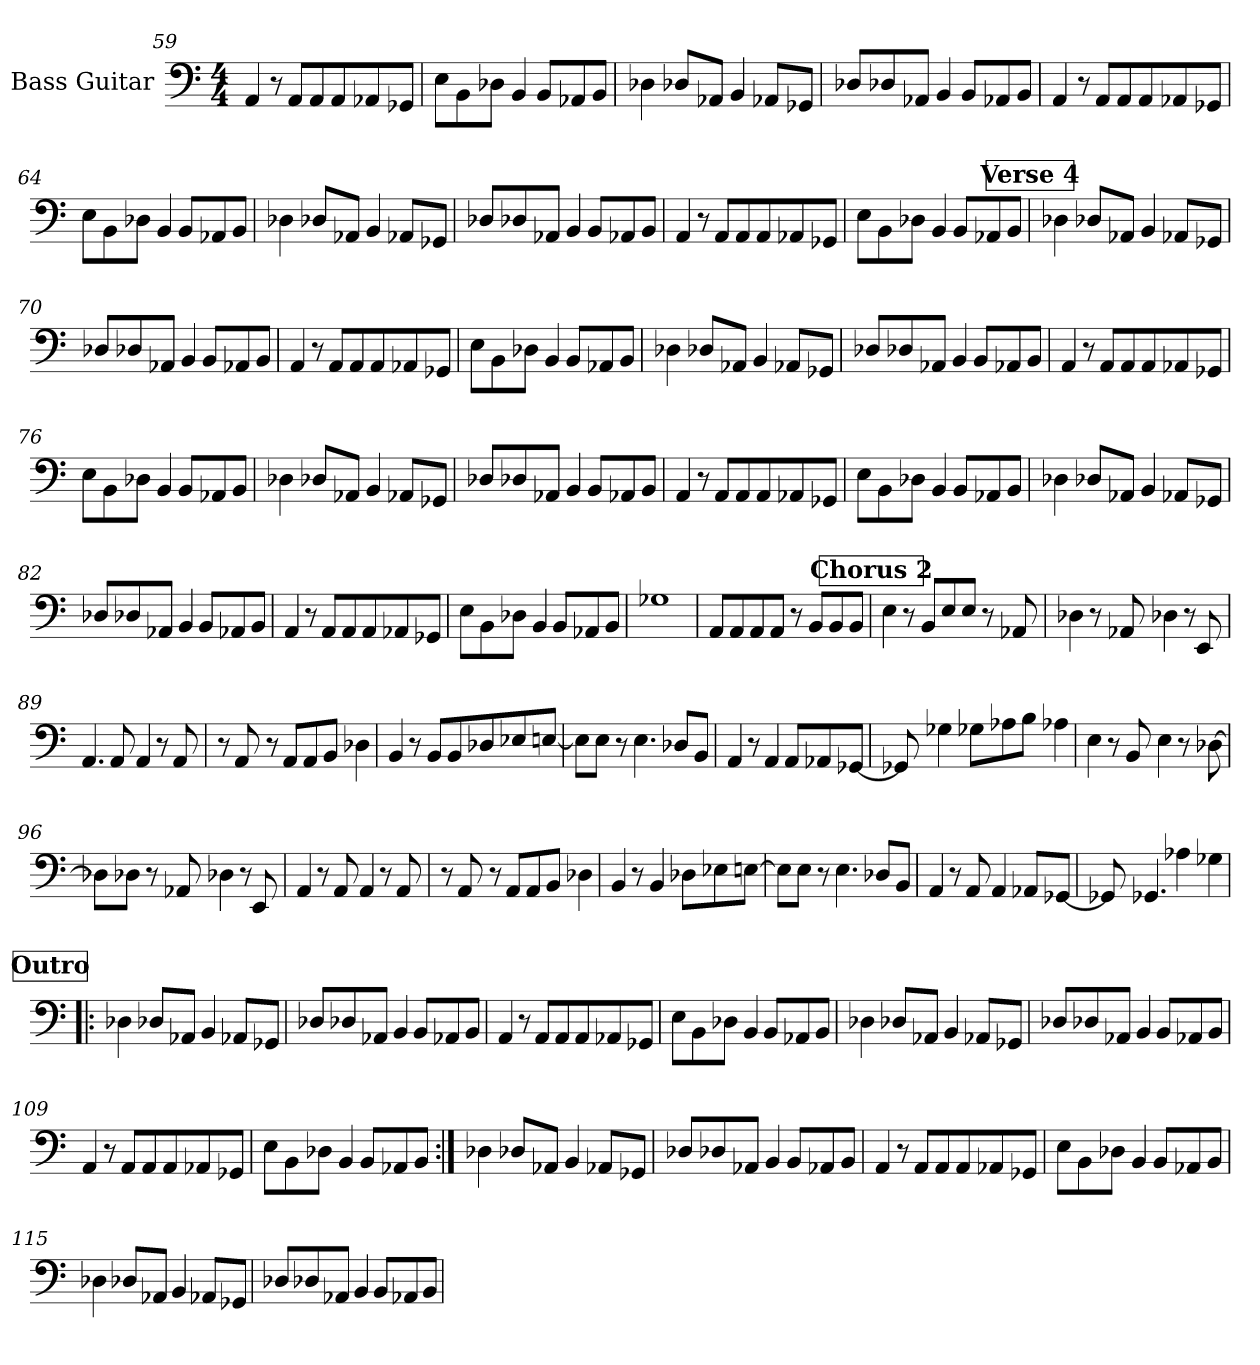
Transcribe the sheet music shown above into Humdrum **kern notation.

**kern
*part1
*staff1
*I"Bass Guitar
*clefF4
*ITrd7c12
*k[]
*M4/4
=59
!LO:N:vis=4
16AAA
!LO:N:vis=8
32r
!LO:N:vis=8
32AAA/L
!LO:N:vis=8
32AAA/
!LO:N:vis=8
32AAA/
!LO:N:vis=8
32AAA-X/
!LO:N:vis=8
32GGG-X/J
=60
!LO:N:vis=8
32EE\L
!LO:N:vis=8
32BBB\
!LO:N:vis=8
32DD-X\J
!LO:N:vis=4
16BBB
!LO:N:vis=8
32BBB/L
!LO:N:vis=8
32AAA-X/
!LO:N:vis=8
32BBB/J
=61
!LO:N:vis=4
16DD-X
!LO:N:vis=8
32DD-X/L
!LO:N:vis=8
32AAA-X/J
!LO:N:vis=4
16BBB
!LO:N:vis=8
32AAA-X/L
!LO:N:vis=8
32GGG-X/J
=62
!LO:N:vis=8
32DD-X/L
!LO:N:vis=8
32DD-X/
!LO:N:vis=8
32AAA-X/J
!LO:N:vis=4
16BBB
!LO:N:vis=8
32BBB/L
!LO:N:vis=8
32AAA-X/
!LO:N:vis=8
32BBB/J
=63
!LO:N:vis=4
16AAA
!LO:N:vis=8
32r
!LO:N:vis=8
32AAA/L
!LO:N:vis=8
32AAA/
!LO:N:vis=8
32AAA/
!LO:N:vis=8
32AAA-X/
!LO:N:vis=8
32GGG-X/J
=64
!LO:N:vis=8
32EE\L
!LO:N:vis=8
32BBB\
!LO:N:vis=8
32DD-X\J
!LO:N:vis=4
16BBB
!LO:N:vis=8
32BBB/L
!LO:N:vis=8
32AAA-X/
!LO:N:vis=8
32BBB/J
=65
!LO:N:vis=4
16DD-X
!LO:N:vis=8
32DD-X/L
!LO:N:vis=8
32AAA-X/J
!LO:N:vis=4
16BBB
!LO:N:vis=8
32AAA-X/L
!LO:N:vis=8
32GGG-X/J
=66
!LO:N:vis=8
32DD-X/L
!LO:N:vis=8
32DD-X/
!LO:N:vis=8
32AAA-X/J
!LO:N:vis=4
16BBB
!LO:N:vis=8
32BBB/L
!LO:N:vis=8
32AAA-X/
!LO:N:vis=8
32BBB/J
=67
!LO:N:vis=4
16AAA
!LO:N:vis=8
32r
!LO:N:vis=8
32AAA/L
!LO:N:vis=8
32AAA/
!LO:N:vis=8
32AAA/
!LO:N:vis=8
32AAA-X/
!LO:N:vis=8
32GGG-X/J
=68
!LO:N:vis=8
32EE\L
!LO:N:vis=8
32BBB\
!LO:N:vis=8
32DD-X\J
!LO:N:vis=4
16BBB
!LO:N:vis=8
32BBB/L
!LO:N:vis=8
32AAA-X/
!LO:N:vis=8
32BBB/J
!!LO:REH:place=s1:a:B:fs=12:t=Verse 4
=69
!LO:N:vis=4
16DD-X
!LO:N:vis=8
32DD-X/L
!LO:N:vis=8
32AAA-X/J
!LO:N:vis=4
16BBB
!LO:N:vis=8
32AAA-X/L
!LO:N:vis=8
32GGG-X/J
=70
!LO:N:vis=8
32DD-X/L
!LO:N:vis=8
32DD-X/
!LO:N:vis=8
32AAA-X/J
!LO:N:vis=4
16BBB
!LO:N:vis=8
32BBB/L
!LO:N:vis=8
32AAA-X/
!LO:N:vis=8
32BBB/J
=71
!LO:N:vis=4
16AAA
!LO:N:vis=8
32r
!LO:N:vis=8
32AAA/L
!LO:N:vis=8
32AAA/
!LO:N:vis=8
32AAA/
!LO:N:vis=8
32AAA-X/
!LO:N:vis=8
32GGG-X/J
=72
!LO:N:vis=8
32EE\L
!LO:N:vis=8
32BBB\
!LO:N:vis=8
32DD-X\J
!LO:N:vis=4
16BBB
!LO:N:vis=8
32BBB/L
!LO:N:vis=8
32AAA-X/
!LO:N:vis=8
32BBB/J
=73
!LO:N:vis=4
16DD-X
!LO:N:vis=8
32DD-X/L
!LO:N:vis=8
32AAA-X/J
!LO:N:vis=4
16BBB
!LO:N:vis=8
32AAA-X/L
!LO:N:vis=8
32GGG-X/J
=74
!LO:N:vis=8
32DD-X/L
!LO:N:vis=8
32DD-X/
!LO:N:vis=8
32AAA-X/J
!LO:N:vis=4
16BBB
!LO:N:vis=8
32BBB/L
!LO:N:vis=8
32AAA-X/
!LO:N:vis=8
32BBB/J
=75
!LO:N:vis=4
16AAA
!LO:N:vis=8
32r
!LO:N:vis=8
32AAA/L
!LO:N:vis=8
32AAA/
!LO:N:vis=8
32AAA/
!LO:N:vis=8
32AAA-X/
!LO:N:vis=8
32GGG-X/J
=76
!LO:N:vis=8
32EE\L
!LO:N:vis=8
32BBB\
!LO:N:vis=8
32DD-X\J
!LO:N:vis=4
16BBB
!LO:N:vis=8
32BBB/L
!LO:N:vis=8
32AAA-X/
!LO:N:vis=8
32BBB/J
=77
!LO:N:vis=4
16DD-X
!LO:N:vis=8
32DD-X/L
!LO:N:vis=8
32AAA-X/J
!LO:N:vis=4
16BBB
!LO:N:vis=8
32AAA-X/L
!LO:N:vis=8
32GGG-X/J
=78
!LO:N:vis=8
32DD-X/L
!LO:N:vis=8
32DD-X/
!LO:N:vis=8
32AAA-X/J
!LO:N:vis=4
16BBB
!LO:N:vis=8
32BBB/L
!LO:N:vis=8
32AAA-X/
!LO:N:vis=8
32BBB/J
=79
!LO:N:vis=4
16AAA
!LO:N:vis=8
32r
!LO:N:vis=8
32AAA/L
!LO:N:vis=8
32AAA/
!LO:N:vis=8
32AAA/
!LO:N:vis=8
32AAA-X/
!LO:N:vis=8
32GGG-X/J
=80
!LO:N:vis=8
32EE\L
!LO:N:vis=8
32BBB\
!LO:N:vis=8
32DD-X\J
!LO:N:vis=4
16BBB
!LO:N:vis=8
32BBB/L
!LO:N:vis=8
32AAA-X/
!LO:N:vis=8
32BBB/J
=81
!LO:N:vis=4
16DD-X
!LO:N:vis=8
32DD-X/L
!LO:N:vis=8
32AAA-X/J
!LO:N:vis=4
16BBB
!LO:N:vis=8
32AAA-X/L
!LO:N:vis=8
32GGG-X/J
=82
!LO:N:vis=8
32DD-X/L
!LO:N:vis=8
32DD-X/
!LO:N:vis=8
32AAA-X/J
!LO:N:vis=4
16BBB
!LO:N:vis=8
32BBB/L
!LO:N:vis=8
32AAA-X/
!LO:N:vis=8
32BBB/J
=83
!LO:N:vis=4
16AAA
!LO:N:vis=8
32r
!LO:N:vis=8
32AAA/L
!LO:N:vis=8
32AAA/
!LO:N:vis=8
32AAA/
!LO:N:vis=8
32AAA-X/
!LO:N:vis=8
32GGG-X/J
=84
!LO:N:vis=8
32EE\L
!LO:N:vis=8
32BBB\
!LO:N:vis=8
32DD-X\J
!LO:N:vis=4
16BBB
!LO:N:vis=8
32BBB/L
!LO:N:vis=8
32AAA-X/
!LO:N:vis=8
32BBB/J
=85
!LO:N:vis=1
4GG-X
=86
!LO:N:vis=8
32AAA/L
!LO:N:vis=8
32AAA/
!LO:N:vis=8
32AAA/
!LO:N:vis=8
32AAA/J
!LO:N:vis=8
32r
!LO:N:vis=8
32BBB/L
!LO:N:vis=8
32BBB/
!LO:N:vis=8
32BBB/J
!!LO:REH:place=s1:a:B:fs=12:t=Chorus 2
=87
!LO:N:vis=4
16EE
!LO:N:vis=8
32r
!LO:N:vis=8
32BBB/L
!LO:N:vis=8
32EE/
!LO:N:vis=8
32EE/J
!LO:N:vis=8
32r
!LO:N:vis=8
32AAA-X
=88
!LO:N:vis=4
16DD-X
!LO:N:vis=8
32r
!LO:N:vis=8
32AAA-X
!LO:N:vis=4
16DD-X
!LO:N:vis=8
32r
!LO:N:vis=8
32EEE
=89
!LO:N:vis=4.
16.AAA
!LO:N:vis=8
32AAA
!LO:N:vis=4
16AAA
!LO:N:vis=8
32r
!LO:N:vis=8
32AAA
=90
!LO:N:vis=8
32r
!LO:N:vis=8
32AAA
!LO:N:vis=8
32r
!LO:N:vis=8
32AAA/L
!LO:N:vis=8
32AAA/
!LO:N:vis=8
32BBB/J
!LO:N:vis=4
16DD-X
=91
!LO:N:vis=4
16BBB
!LO:N:vis=8
32r
!LO:N:vis=8
32BBB/L
!LO:N:vis=8
32BBB/
!LO:N:vis=8
32DD-X/
!LO:N:vis=8
32EE-X/
!LO:N:vis=8
[32EE/J
=92
!LO:N:vis=8
32EE\L]
!LO:N:vis=8
32EE\J
!LO:N:vis=8
32r
!LO:N:vis=4.
16.EE
!LO:N:vis=8
32DD-X/L
!LO:N:vis=8
32BBB/J
=93
!LO:N:vis=4
16AAA
!LO:N:vis=8
32r
!LO:N:vis=4
16AAA
!LO:N:vis=8
32AAA/L
!LO:N:vis=8
32AAA-X/
!LO:N:vis=8
[32GGG-X/J
=94
!LO:N:vis=8
32GGG-X]
!LO:N:vis=4
16GG-X
!LO:N:vis=8
32GG-X\L
!LO:N:vis=8
32AA-X\
!LO:N:vis=8
32BB\J
!LO:N:vis=4
16AA-X
=95
!LO:N:vis=4
16EE
!LO:N:vis=8
32r
!LO:N:vis=8
32BBB
!LO:N:vis=4
16EE
!LO:N:vis=8
32r
!LO:N:vis=8
[32DD-X
=96
!LO:N:vis=8
32DD-X\L]
!LO:N:vis=8
32DD-X\J
!LO:N:vis=8
32r
!LO:N:vis=8
32AAA-X
!LO:N:vis=4
16DD-X
!LO:N:vis=8
32r
!LO:N:vis=8
32EEE
=97
!LO:N:vis=4
16AAA
!LO:N:vis=8
32r
!LO:N:vis=8
32AAA
!LO:N:vis=4
16AAA
!LO:N:vis=8
32r
!LO:N:vis=8
32AAA
=98
!LO:N:vis=8
32r
!LO:N:vis=8
32AAA
!LO:N:vis=8
32r
!LO:N:vis=8
32AAA/L
!LO:N:vis=8
32AAA/
!LO:N:vis=8
32BBB/J
!LO:N:vis=4
16DD-X
=99
!LO:N:vis=4
16BBB
!LO:N:vis=8
32r
!LO:N:vis=4
16BBB
!LO:N:vis=8
32DD-X\L
!LO:N:vis=8
32EE-X\
!LO:N:vis=8
[32EE\J
=100
!LO:N:vis=8
32EE\L]
!LO:N:vis=8
32EE\J
!LO:N:vis=8
32r
!LO:N:vis=4.
16.EE
!LO:N:vis=8
32DD-X/L
!LO:N:vis=8
32BBB/J
=101
!LO:N:vis=4
16AAA
!LO:N:vis=8
32r
!LO:N:vis=8
32AAA
!LO:N:vis=4
16AAA
!LO:N:vis=8
32AAA-X/L
!LO:N:vis=8
[32GGG-X/J
=102
!LO:N:vis=8
32GGG-X]
!LO:N:vis=4.
16.GGG-X
!LO:N:vis=4
16AA-X
!LO:N:vis=4
16GG-X
!!LO:REH:place=s1:a:B:fs=12:t=Outro
=103!|:
!LO:N:vis=4
16DD-X
!LO:N:vis=8
32DD-X/L
!LO:N:vis=8
32AAA-X/J
!LO:N:vis=4
16BBB
!LO:N:vis=8
32AAA-X/L
!LO:N:vis=8
32GGG-X/J
=104
!LO:N:vis=8
32DD-X/L
!LO:N:vis=8
32DD-X/
!LO:N:vis=8
32AAA-X/J
!LO:N:vis=4
16BBB
!LO:N:vis=8
32BBB/L
!LO:N:vis=8
32AAA-X/
!LO:N:vis=8
32BBB/J
=105
!LO:N:vis=4
16AAA
!LO:N:vis=8
32r
!LO:N:vis=8
32AAA/L
!LO:N:vis=8
32AAA/
!LO:N:vis=8
32AAA/
!LO:N:vis=8
32AAA-X/
!LO:N:vis=8
32GGG-X/J
=106
!LO:N:vis=8
32EE\L
!LO:N:vis=8
32BBB\
!LO:N:vis=8
32DD-X\J
!LO:N:vis=4
16BBB
!LO:N:vis=8
32BBB/L
!LO:N:vis=8
32AAA-X/
!LO:N:vis=8
32BBB/J
=107
!LO:N:vis=4
16DD-X
!LO:N:vis=8
32DD-X/L
!LO:N:vis=8
32AAA-X/J
!LO:N:vis=4
16BBB
!LO:N:vis=8
32AAA-X/L
!LO:N:vis=8
32GGG-X/J
=108
!LO:N:vis=8
32DD-X/L
!LO:N:vis=8
32DD-X/
!LO:N:vis=8
32AAA-X/J
!LO:N:vis=4
16BBB
!LO:N:vis=8
32BBB/L
!LO:N:vis=8
32AAA-X/
!LO:N:vis=8
32BBB/J
=109
!LO:N:vis=4
16AAA
!LO:N:vis=8
32r
!LO:N:vis=8
32AAA/L
!LO:N:vis=8
32AAA/
!LO:N:vis=8
32AAA/
!LO:N:vis=8
32AAA-X/
!LO:N:vis=8
32GGG-X/J
=110
!LO:N:vis=8
32EE\L
!LO:N:vis=8
32BBB\
!LO:N:vis=8
32DD-X\J
!LO:N:vis=4
16BBB
!LO:N:vis=8
32BBB/L
!LO:N:vis=8
32AAA-X/
!LO:N:vis=8
32BBB/J
=111:|!
!LO:N:vis=4
16DD-X
!LO:N:vis=8
32DD-X/L
!LO:N:vis=8
32AAA-X/J
!LO:N:vis=4
16BBB
!LO:N:vis=8
32AAA-X/L
!LO:N:vis=8
32GGG-X/J
=112
!LO:N:vis=8
32DD-X/L
!LO:N:vis=8
32DD-X/
!LO:N:vis=8
32AAA-X/J
!LO:N:vis=4
16BBB
!LO:N:vis=8
32BBB/L
!LO:N:vis=8
32AAA-X/
!LO:N:vis=8
32BBB/J
=113
!LO:N:vis=4
16AAA
!LO:N:vis=8
32r
!LO:N:vis=8
32AAA/L
!LO:N:vis=8
32AAA/
!LO:N:vis=8
32AAA/
!LO:N:vis=8
32AAA-X/
!LO:N:vis=8
32GGG-X/J
=114
!LO:N:vis=8
32EE\L
!LO:N:vis=8
32BBB\
!LO:N:vis=8
32DD-X\J
!LO:N:vis=4
16BBB
!LO:N:vis=8
32BBB/L
!LO:N:vis=8
32AAA-X/
!LO:N:vis=8
32BBB/J
=115
!LO:N:vis=4
16DD-X
!LO:N:vis=8
32DD-X/L
!LO:N:vis=8
32AAA-X/J
!LO:N:vis=4
16BBB
!LO:N:vis=8
32AAA-X/L
!LO:N:vis=8
32GGG-X/J
=116
!LO:N:vis=8
32DD-X/L
!LO:N:vis=8
32DD-X/
!LO:N:vis=8
32AAA-X/J
!LO:N:vis=4
16BBB
!LO:N:vis=8
32BBB/L
!LO:N:vis=8
32AAA-X/
!LO:N:vis=8
32BBB/J
=
*-
